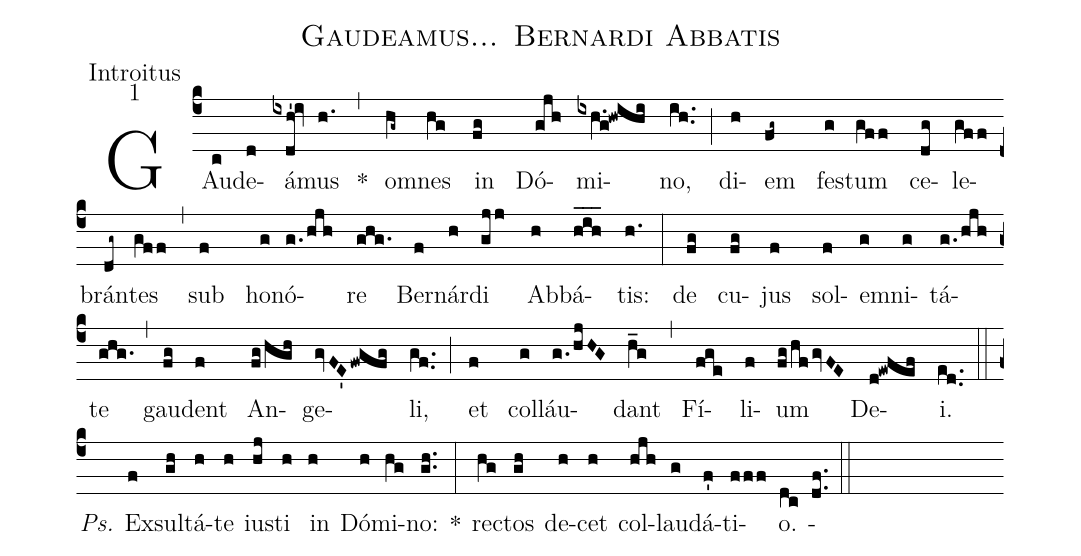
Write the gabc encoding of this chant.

name:Gaudeamus... Bernardi Abbatis;
office-part:Introitus;
mode:1;
%%
annotation: Intr
annotation: 1
%%
(c4) GAu(c)de(d)á(ixdh'!iv)mus(h.) *(,) om(hg~)nes(hg) in(fg) Dó(gjh)mi(ixh.g!hwihi)no,(ih..) (;)
di(h)em(fg~) fes(g)tum(gff) ce(dg)le(gff)brán(dg~)tes(gff) (,) sub(f) ho(g)nó(g./hjh)re(ghg.) Ber(f)nár(h)di(gjj) Ab(h)bá(hih___)tis:(h.) (:)
de(fg) cu(fg)jus(f) sol(f)em(g)ni(g)tá(g./hjh)te(ghg.) (,) gau(fg)dent(f) An(fg/hgh)ge(gvFE'/fwgfg)li,(gf..) (;)
et(f) col(g)láu(g./hjHG)dant(h_g) (,) Fí(fge)li(f)um(fg/hf/gvFE) De(d!ewfef)i. (ed..) (::)

(z)<i>Ps.</i>  Ex(f)sul(gh)tá(h)te(h) ius(hj)ti(h) in(h) Dó(h)mi(hg)no:(gh..) *(:)
rec(hg)tos(gh) de(h)cet(h) col(hjh)lau(g)dá(f')ti(fff)o.  (dc)(d.f.) (::)
